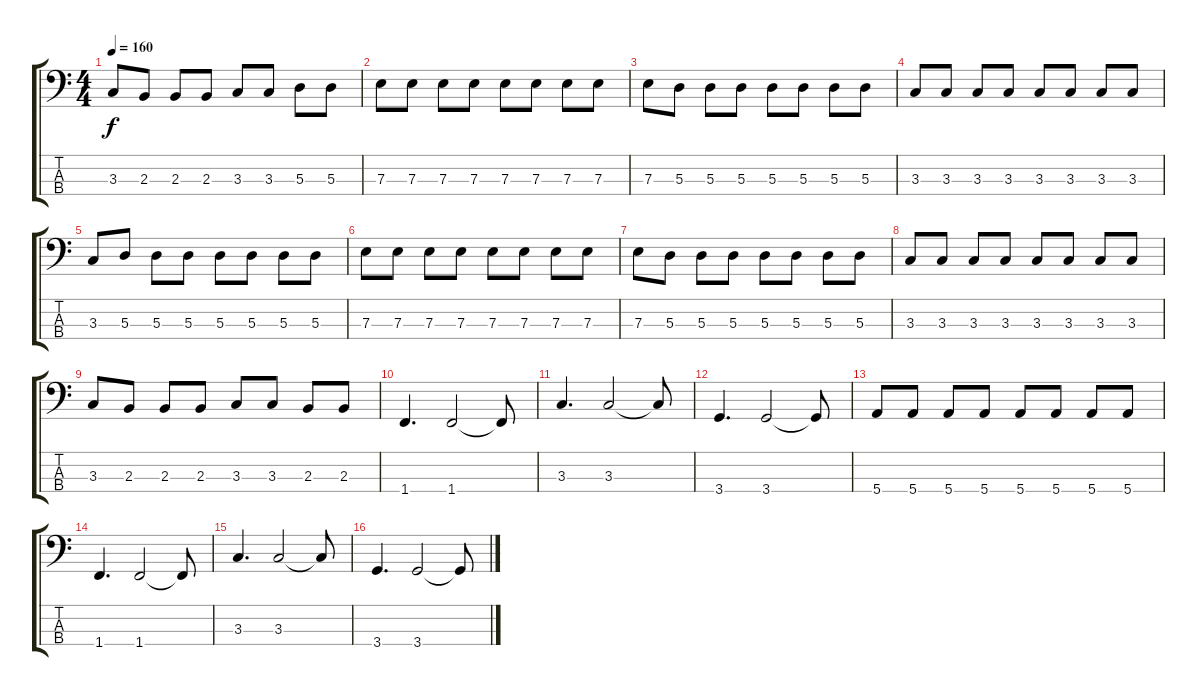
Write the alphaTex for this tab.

\track "" {instrument electricbassfinger}
\staff {score tabs}
\tuning (G2 D2 A1 E1) {hide}
\ts (4 4)
\tempo 160
\clef f4
\ks c
3.3.8{dy f} 2.3.8 2.3.8 2.3.8 3.3.8 3.3.8 5.3.8 5.3.8 |
7.3.8 7.3.8 7.3.8 7.3.8 7.3.8 7.3.8 7.3.8 7.3.8 |
7.3.8 5.3.8 5.3.8 5.3.8 5.3.8 5.3.8 5.3.8 5.3.8 |
3.3.8 3.3.8 3.3.8 3.3.8 3.3.8 3.3.8 3.3.8 3.3.8 |
3.3.8 5.3.8 5.3.8 5.3.8 5.3.8 5.3.8 5.3.8 5.3.8 |
7.3.8 7.3.8 7.3.8 7.3.8 7.3.8 7.3.8 7.3.8 7.3.8 |
7.3.8 5.3.8 5.3.8 5.3.8 5.3.8 5.3.8 5.3.8 5.3.8 |
3.3.8 3.3.8 3.3.8 3.3.8 3.3.8 3.3.8 3.3.8 3.3.8 |
3.3.8 2.3.8 2.3.8 2.3.8 3.3.8 3.3.8 2.3.8 2.3.8 |
1.4.4{d} 1.4.2 1.4{t}.8 |
3.3.4{d} 3.3.2 3.3{t}.8 |
3.4.4{d} 3.4.2 3.4{t}.8 |
5.4.8 5.4.8 5.4.8 5.4.8 5.4.8 5.4.8 5.4.8 5.4.8 |
1.4.4{d} 1.4.2 1.4{t}.8 |
3.3.4{d} 3.3.2 3.3{t}.8 |
3.4.4{d} 3.4.2 3.4{t}.8
